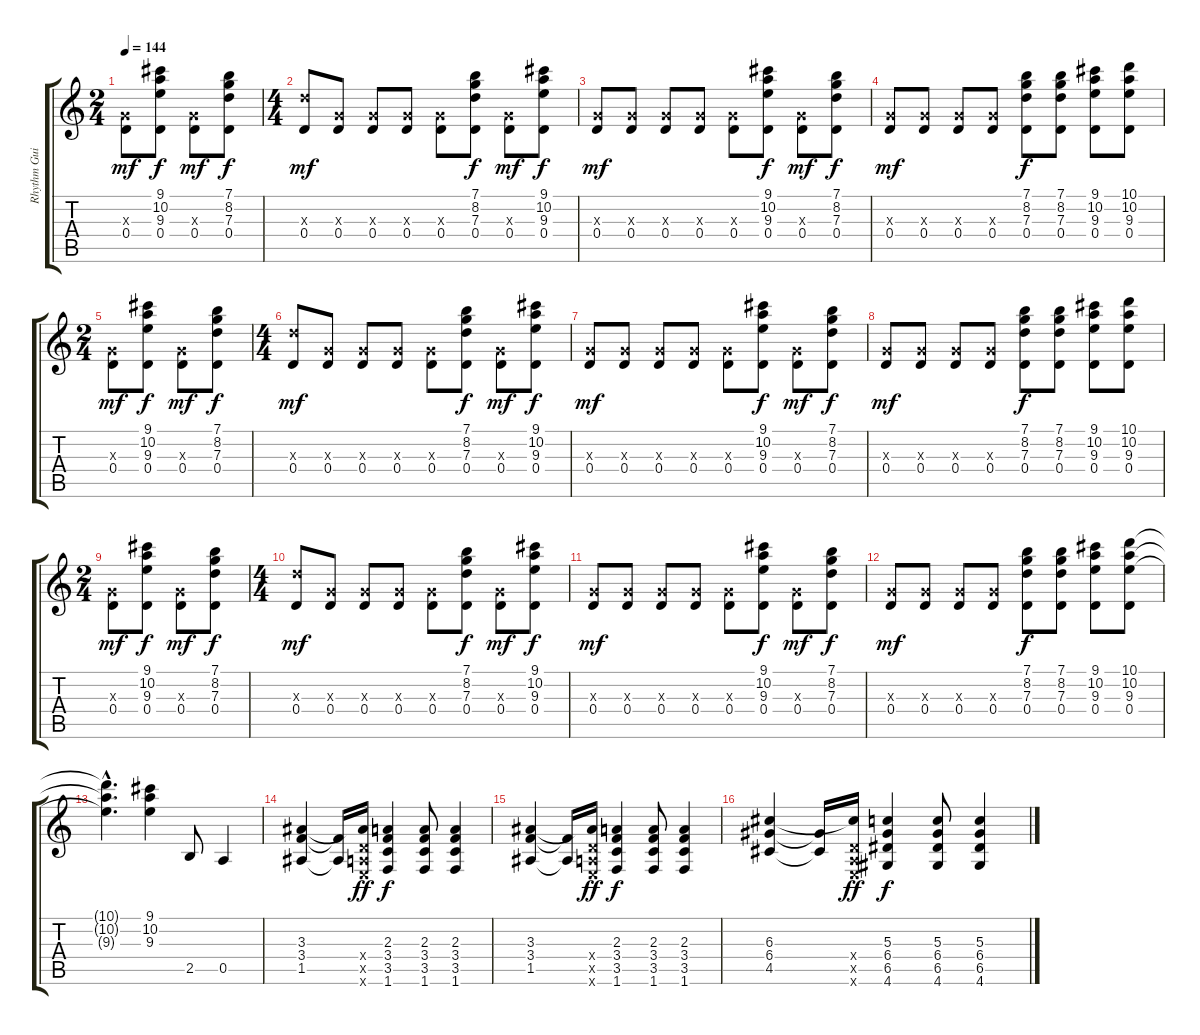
\track ("Rhythm Guitar 2" "Rhythm Gui") {instrument overdrivenguitar}
\staff {score tabs}
\tuning (E4 B3 G3 D3 A2 E2) {hide}
\ts (2 4)
\tempo 144
\clef g2
\ks c
(0.3{x} 0.4).8{dy mf} (9.1 10.2 9.3 0.4).8{dy f} (0.3{x} 0.4).8{dy mf} (7.1 8.2 7.3 0.4).8{dy f} |
\ts (4 4)
(7.3{x} 0.4).8{dy mf} (0.3{x} 0.4).8 (0.3{x} 0.4).8 (0.3{x} 0.4).8 (0.3{x} 0.4).8 (7.1 8.2 7.3 0.4).8{dy f} (0.3{x} 0.4).8{dy mf} (9.1 10.2 9.3 0.4).8{dy f} |
(0.3{x} 0.4).8{dy mf} (0.3{x} 0.4).8 (0.3{x} 0.4).8 (0.3{x} 0.4).8 (0.3{x} 0.4).8 (9.1 10.2 9.3 0.4).8{dy f} (0.3{x} 0.4).8{dy mf} (7.1 8.2 7.3 0.4).8{dy f} |
(0.3{x} 0.4).8{dy mf} (0.3{x} 0.4).8 (0.3{x} 0.4).8 (0.3{x} 0.4).8 (7.1 8.2 7.3 0.4).8{dy f} (7.1 8.2 7.3 0.4).8 (9.1 10.2 9.3 0.4).8 (10.1 10.2 9.3 0.4).8 |
\ts (2 4)
(0.3{x} 0.4).8{dy mf} (9.1 10.2 9.3 0.4).8{dy f} (0.3{x} 0.4).8{dy mf} (7.1 8.2 7.3 0.4).8{dy f} |
\ts (4 4)
(7.3{x} 0.4).8{dy mf} (0.3{x} 0.4).8 (0.3{x} 0.4).8 (0.3{x} 0.4).8 (0.3{x} 0.4).8 (7.1 8.2 7.3 0.4).8{dy f} (0.3{x} 0.4).8{dy mf} (9.1 10.2 9.3 0.4).8{dy f} |
(0.3{x} 0.4).8{dy mf} (0.3{x} 0.4).8 (0.3{x} 0.4).8 (0.3{x} 0.4).8 (0.3{x} 0.4).8 (9.1 10.2 9.3 0.4).8{dy f} (0.3{x} 0.4).8{dy mf} (7.1 8.2 7.3 0.4).8{dy f} |
(0.3{x} 0.4).8{dy mf} (0.3{x} 0.4).8 (0.3{x} 0.4).8 (0.3{x} 0.4).8 (7.1 8.2 7.3 0.4).8{dy f} (7.1 8.2 7.3 0.4).8 (9.1 10.2 9.3 0.4).8 (10.1 10.2 9.3 0.4).8 |
\ts (2 4)
(0.3{x} 0.4).8{dy mf} (9.1 10.2 9.3 0.4).8{dy f} (0.3{x} 0.4).8{dy mf} (7.1 8.2 7.3 0.4).8{dy f} |
\ts (4 4)
(7.3{x} 0.4).8{dy mf} (0.3{x} 0.4).8 (0.3{x} 0.4).8 (0.3{x} 0.4).8 (0.3{x} 0.4).8 (7.1 8.2 7.3 0.4).8{dy f} (0.3{x} 0.4).8{dy mf} (9.1 10.2 9.3 0.4).8{dy f} |
(0.3{x} 0.4).8{dy mf} (0.3{x} 0.4).8 (0.3{x} 0.4).8 (0.3{x} 0.4).8 (0.3{x} 0.4).8 (9.1 10.2 9.3 0.4).8{dy f} (0.3{x} 0.4).8{dy mf} (7.1 8.2 7.3 0.4).8{dy f} |
(0.3{x} 0.4).8{dy mf} (0.3{x} 0.4).8 (0.3{x} 0.4).8 (0.3{x} 0.4).8 (7.1 8.2 7.3 0.4).8{dy f} (7.1 8.2 7.3 0.4).8 (9.1 10.2 9.3 0.4).8 (10.1 10.2 9.3 0.4).8 |
(10.1{hac t} 10.2{hac t} 9.3{hac t}).4{d} (9.1 10.2 9.3).4 2.5.8 0.5.4 |
(3.3 3.4 1.5).4 (3.4{t} 1.5{t}).16 (3.3{t} 0.4{x} 0.5{x} 0.6{x}).16{dy ff} (2.3 3.4 3.5 1.6).4{dy f} (2.3 3.4 3.5 1.6).8 (2.3 3.4 3.5 1.6).4 |
(3.3 3.4 1.5).4 (3.4{t} 1.5{t}).16 (3.3{t} 0.4{x} 0.5{x} 0.6{x}).16{dy ff} (2.3 3.4 3.5 1.6).4{dy f} (2.3 3.4 3.5 1.6).8 (2.3 3.4 3.5 1.6).4 |
(6.3 6.4 4.5).4 (6.4{t} 4.5{t}).16 (6.3{t} 0.4{x} 0.5{x} 0.6{x}).16{dy ff} (5.3 6.4 6.5 4.6).4{dy f} (5.3 6.4 6.5 4.6).8 (5.3 6.4 6.5 4.6).4
